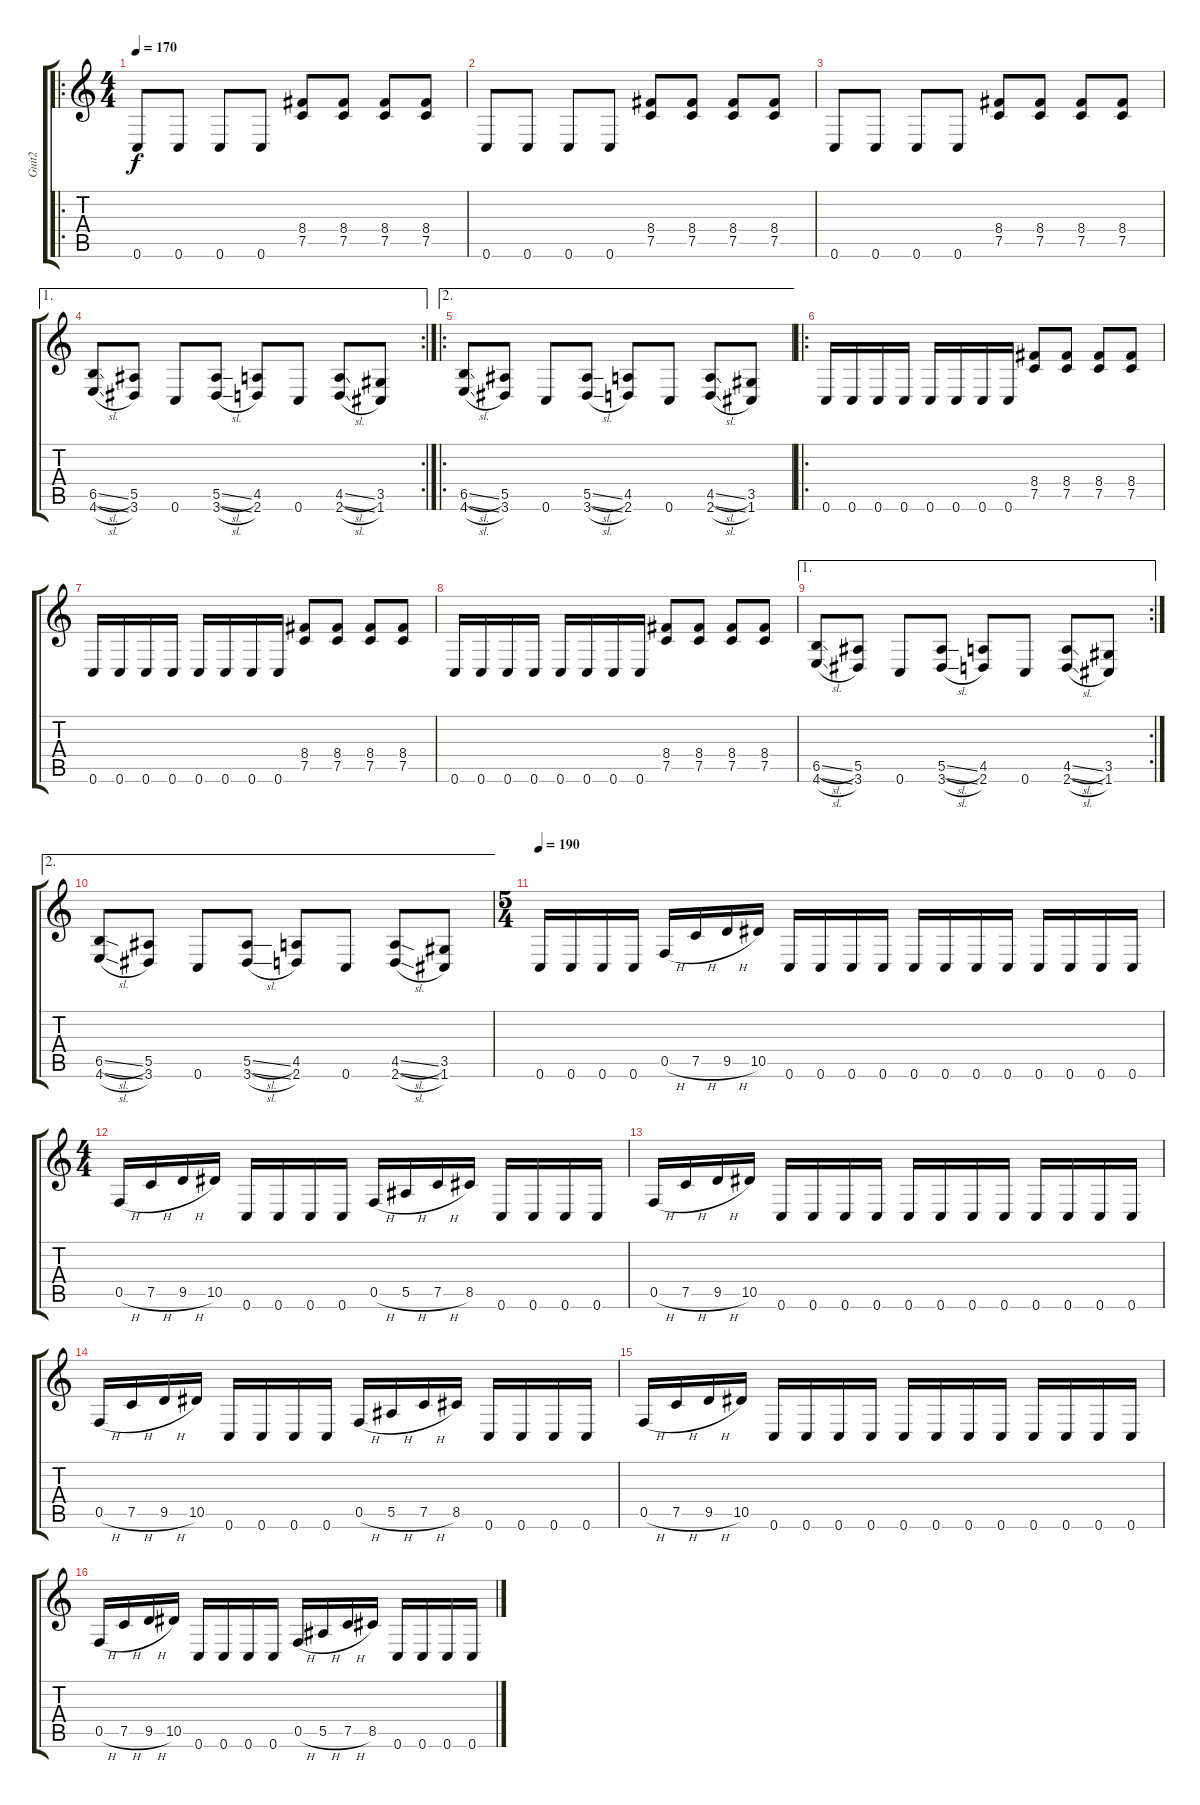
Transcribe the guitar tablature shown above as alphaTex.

\track ("Guit2" "Guit2") {instrument distortionguitar}
\staff {score tabs}
\tuning (C4 G3 Eb3 Bb2 F2 C2) {hide}
\ro
\ts (4 4)
\tempo 170
\clef g2
\ks c
0.6.8{dy f instrument distortionguitar} 0.6.8 0.6.8 0.6.8 (8.4 7.5).8 (8.4 7.5).8 (8.4 7.5).8 (8.4 7.5).8 |
0.6.8 0.6.8 0.6.8 0.6.8 (8.4 7.5).8 (8.4 7.5).8 (8.4 7.5).8 (8.4 7.5).8 |
0.6.8 0.6.8 0.6.8 0.6.8 (8.4 7.5).8 (8.4 7.5).8 (8.4 7.5).8 (8.4 7.5).8 |
\ae 1
\rc 2
(6.5{sl} 4.6{sl}).8 (5.5 3.6).8 0.6.8 (5.5{sl} 3.6{sl}).8 (4.5 2.6).8 0.6.8 (4.5{sl} 2.6{sl}).8 (3.5 1.6).8 |
\ae 2
\ro
(6.5{sl} 4.6{sl}).8 (5.5 3.6).8 0.6.8 (5.5{sl} 3.6{sl}).8 (4.5 2.6).8 0.6.8 (4.5{sl} 2.6{sl}).8 (3.5 1.6).8 |
\ro
0.6.16 0.6.16 0.6.16 0.6.16 0.6.16 0.6.16 0.6.16 0.6.16 (8.4 7.5).8 (8.4 7.5).8 (8.4 7.5).8 (8.4 7.5).8 |
0.6.16 0.6.16 0.6.16 0.6.16 0.6.16 0.6.16 0.6.16 0.6.16 (8.4 7.5).8 (8.4 7.5).8 (8.4 7.5).8 (8.4 7.5).8 |
0.6.16 0.6.16 0.6.16 0.6.16 0.6.16 0.6.16 0.6.16 0.6.16 (8.4 7.5).8 (8.4 7.5).8 (8.4 7.5).8 (8.4 7.5).8 |
\ae 1
\rc 2
(6.5{sl} 4.6{sl}).8 (5.5 3.6).8 0.6.8 (5.5{sl} 3.6{sl}).8 (4.5 2.6).8 0.6.8 (4.5{sl} 2.6{sl}).8 (3.5 1.6).8 |
\ae 2
(6.5{sl} 4.6{sl}).8 (5.5 3.6).8 0.6.8 (5.5{sl} 3.6{sl}).8 (4.5 2.6).8 0.6.8 (4.5{sl} 2.6{sl}).8 (3.5 1.6).8 |
\ts (5 4)
\tempo 190
0.6.16 0.6.16 0.6.16 0.6.16 0.5{h}.16 7.5{h}.16 9.5{h}.16 10.5.16 0.6.16 0.6.16 0.6.16 0.6.16 0.6.16 0.6.16 0.6.16 0.6.16 0.6.16 0.6.16 0.6.16 0.6.16 |
\ts (4 4)
0.5{h}.16 7.5{h}.16 9.5{h}.16 10.5.16 0.6.16 0.6.16 0.6.16 0.6.16 0.5{h}.16 5.5{h}.16 7.5{h}.16 8.5.16 0.6.16 0.6.16 0.6.16 0.6.16 |
0.5{h}.16 7.5{h}.16 9.5{h}.16 10.5.16 0.6.16 0.6.16 0.6.16 0.6.16 0.6.16 0.6.16 0.6.16 0.6.16 0.6.16 0.6.16 0.6.16 0.6.16 |
0.5{h}.16 7.5{h}.16 9.5{h}.16 10.5.16 0.6.16 0.6.16 0.6.16 0.6.16 0.5{h}.16 5.5{h}.16 7.5{h}.16 8.5.16 0.6.16 0.6.16 0.6.16 0.6.16 |
0.5{h}.16 7.5{h}.16 9.5{h}.16 10.5.16 0.6.16 0.6.16 0.6.16 0.6.16 0.6.16 0.6.16 0.6.16 0.6.16 0.6.16 0.6.16 0.6.16 0.6.16 |
0.5{h}.16 7.5{h}.16 9.5{h}.16 10.5.16 0.6.16 0.6.16 0.6.16 0.6.16 0.5{h}.16 5.5{h}.16 7.5{h}.16 8.5.16 0.6.16 0.6.16 0.6.16 0.6.16
